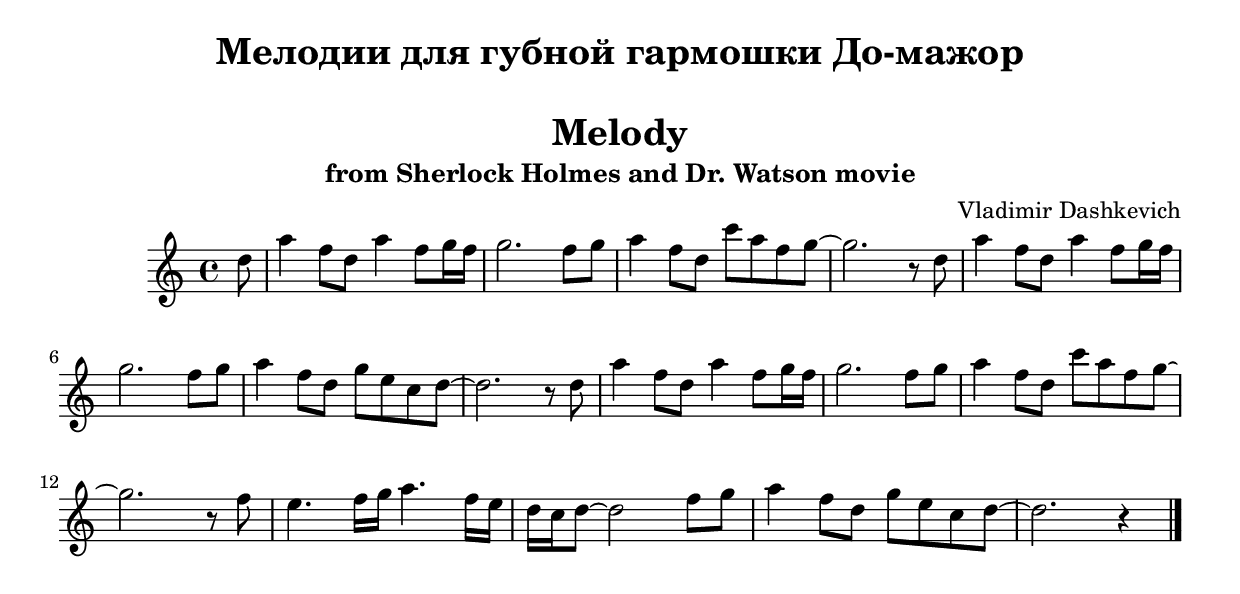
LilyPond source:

\version "2.20.0"

\book {
  \paper {
    print-all-headers = ##t
  }

  \markup { \vspace #1 }

  \header {
    title = "Мелодии для губной гармошки До-мажор"
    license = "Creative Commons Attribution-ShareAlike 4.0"
  }

  \score {
  \header {
    title = "Melody"
    subtitle = "from Sherlock Holmes and Dr. Watson movie"
    composer = "Vladimir Dashkevich"
  }

  \new Staff \relative c'' {
    \partial 8 d8

    a'4 f8 d a'4 f8 g16 f
    g2. f8 g
    a4 f8 d
    c' a f g8~
    g2. r8 d

    a'4 f8 d a'4 f8 g16 f
    g2. f8 g
    a4 f8 d
    g8 e c d~
    d2. r8 d

    a'4 f8 d a'4 f8 g16 f
    g2. f8 g
    a4 f8 d
    c' a f g8~
    g2. r8 f

    e4. f16 g a4. f16 e
    d16 c d8~ d2 f8 g
    a4 f8 d
    g8 e c d~
    d2. r4 \bar "|."
  }
}

}
